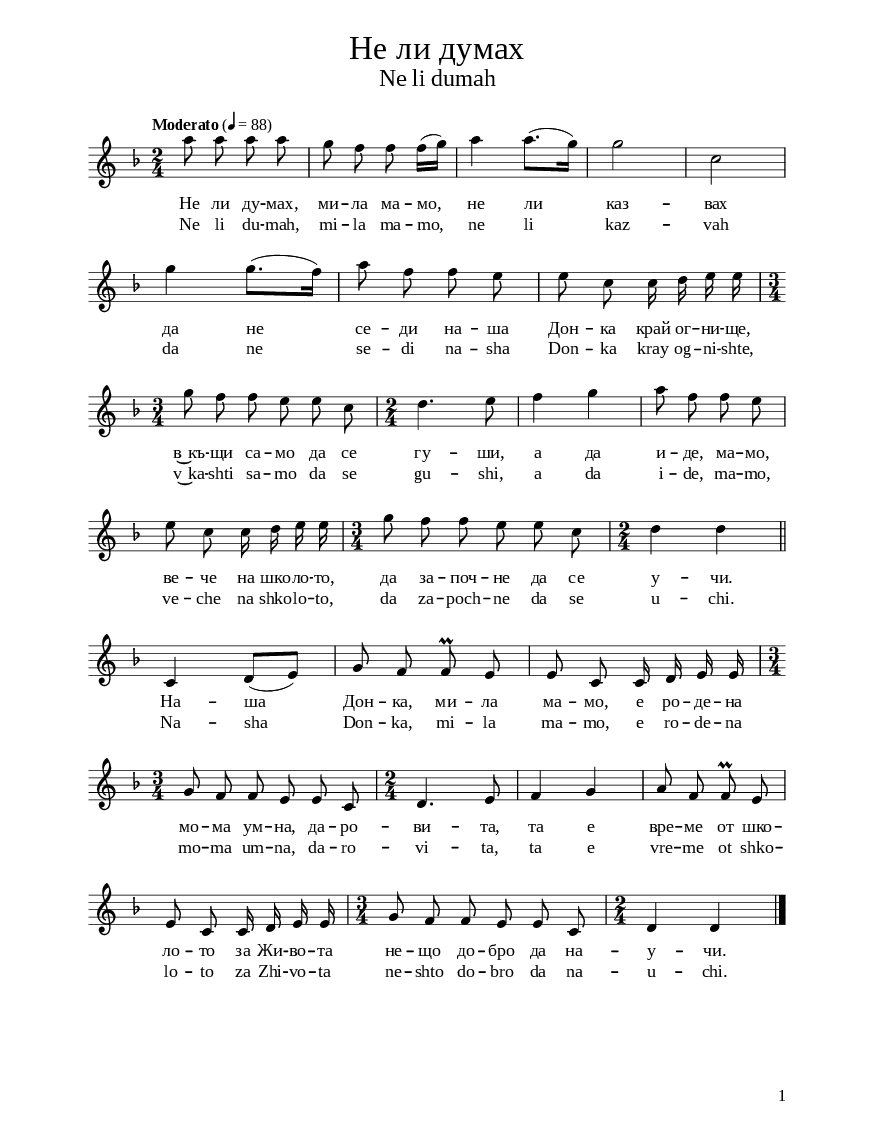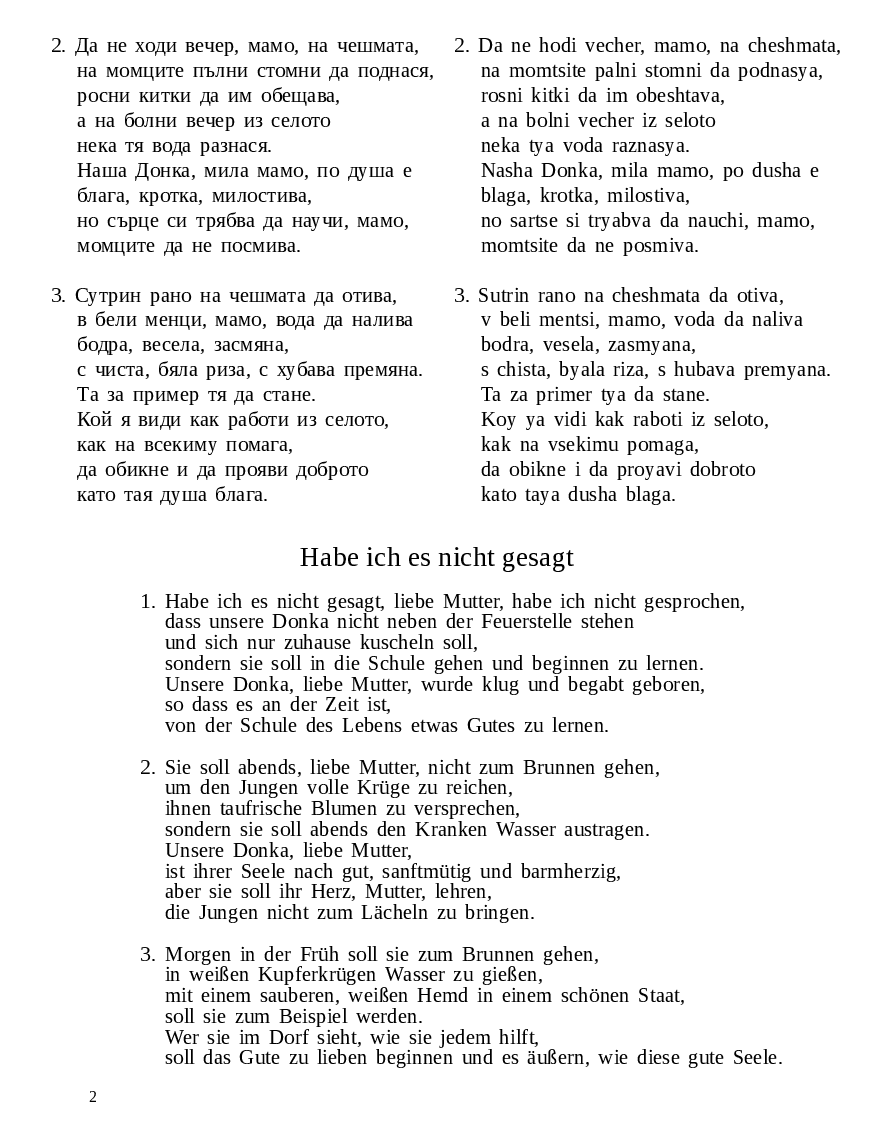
\version "2.24.0"

% include paper part and global functions
\include "include/globals.ily"

\bookpart {
  \include "include/bookpart-paper.ily"
  \score {
    \include "include/score-layout.ily"

    \new Voice \absolute {
      \clef treble
      \key f \major
      \time 2/4
      \tempoFunc "Moderato" 4 "88"
      \autoBeamOff

      a''8 a''8 a''8 a''8 | % 2
      g''8 f''8 f''8 f''16 [ ( g''16 ) ] | % 3
      a''4 a''8. [( g''16 )] | % 4
      g''2 | % 5
      c''2 \break | % 6
      g''4 g''8. [( f''16 )] | % 7
      a''8 f''8 f''8 e''8 | % 8
      e''8 c''8 c''16 d''16 e''16 e''16 \break | % 9
      \time 3/4  g''8 f''8 f''8 e''8 e''8 c''8 |
      \time 2/4  d''4. e''8 | % 11
      f''4 g''4 | % 12
      a''8 f''8 f''8 e''8 \break | % 13
      e''8 c''8 c''16 d''16 e''16 e''16 | % 14
      \time 3/4  g''8 f''8 f''8 e''8 e''8 c''8 | % 15
      \time 2/4  d''4 d''4 \bar "||"
      \break | % 16
      c'4 d'8 [( e'8 )] | % 17
      g'8 f'8 f'8\prall e'8 | % 18
      e'8 c'8 c'16 d'16 e'16 e'16 \break | % 19
      \time 3/4  g'8 f'8 f'8 e'8 e'8 c'8 |
      \time 2/4  d'4. e'8 | % 21
      f'4 g'4 | % 22
      a'8 f'8 f'8\prall e'8 \break | % 23
      e'8 c'8 c'16 d'16 e'16 e'16 | % 24
      \time 3/4  g'8 f'8 f'8 e'8 e'8 c'8 | % 25
      \time 2/4  d'4 d'4 \bar "|."
    }

    \addlyrics {
      Не ли ду
      -- мах, ми -- ла ма -- мо, не ли каз -- вах да
      не се -- ди на -- ша Дон -- ка край ог -- ни --
      ще, в~къ -- щи са -- мо да се гу -- ши, а да
      и -- де, ма -- мо, ве -- че на шко -- ло -- то,
      да за -- поч -- не да се у -- чи. На -- ша Дон
      -- ка, ми -- ла ма -- мо, е ро -- де -- на мо --
      ма ум -- на, да -- ро -- ви -- та, та е вре --
      ме от шко -- ло -- то за Жи -- во -- та не --
      що до -- бро да на -- у -- чи.
    }
    \addlyrics {
      Ne li du
      -- mah, mi -- la ma -- mo, ne li kaz -- vah da
      ne se -- di na -- sha Don -- ka kray og -- ni --
      shte, v~ka -- shti sa -- mo da se gu -- shi, a da
      i -- de, ma -- mo, ve -- che na shko -- lo -- to,
      da za -- poch -- ne da se u -- chi. Na -- sha Don
      -- ka, mi -- la ma -- mo, e ro -- de -- na mo --
      ma um -- na, da -- ro -- vi -- ta, ta e vre --
      me ot shko -- lo -- to za Zhi -- vo -- ta ne --
      shto do -- bro da na -- u -- chi.}

      \header {
        title = \titleFunc "Не ли думах" "Ne li dumah"
      }

      \midi{}

    } % score

    \pageBreak

    \markup \fontsize #bgCoupletFontSize {
      \hspace #-6
      \override #`(baseline-skip . ,bgCoupletBaselineSkip)
      \column {

        \line {   "   " 2. Да не ходи вечер, мамо, на чешмата,}

        \line {   "        " на момците пълни стомни да поднася,}

        \line {   "        " росни китки да им обещава,}

        \line {   "        " а на болни вечер из селото} 

        \line {   "        " нека тя вода разнася.}

        \line {   "        " Наша Донка, мила мамо, по душа е}

        \line {   "        " блага, кротка, милостива,}

        \line {   "        " но сърце си трябва да научи, мамо,}

        \line {   "        " момците да не посмива.}

        \line {   "        " }

        \line {   "   " 3. Сутрин рано на чешмата да отива,}

        \line {   "        " в бели менци, мамо, вода да налива}

        \line {   "        " бодра, весела, засмяна,}

        \line {   "        " с чиста, бяла риза, с хубава премяна.}

        \line {   "        " Та за пример тя да стане.}

        \line {   "        " Кой я види как работи из селото,}

        \line {   "        " как на всекиму помага,}

        \line {   "        " да обикне и да прояви доброто}

        \line {   "        " като тая душа блага.}
      }

      \hspace #-1
      \override #`(baseline-skip . ,bgCoupletBaselineSkip)
      \column {
        \line {   "   " 2. Da ne hodi vecher, mamo, na cheshmata,}

        \line {   "        " na momtsite palni stomni da podnasya,}

        \line {   "        " rosni kitki da im obeshtava,}

        \line {   "        " a na bolni vecher iz seloto}

        \line {   "        " neka tya voda raznasya.}

        \line {   "        " Nasha Donka, mila mamo, po dusha e}

        \line {   "        " blaga, krotka, milostiva,}

        \line {   "        " no sartse si tryabva da nauchi, mamo,}

        \line {   "        " momtsite da ne posmiva.}

        \line {   "        " }

        \line {   "   " 3. Sutrin rano na cheshmata da otiva,}

        \line {   "        " v beli mentsi, mamo, voda da naliva}

        \line {   "        " bodra, vesela, zasmyana,}

        \line {   "        " s chista, byala riza, s hubava premyana.}

        \line {   "        " Ta za primer tya da stane.}

        \line {   "        " Koy ya vidi kak raboti iz seloto,}

        \line {   "        " kak na vsekimu pomaga,}

        \line {   "        " da obikne i da proyavi dobroto}

        \line {   "        " kato taya dusha blaga.}
      } %column
    } % markup

   \markup \empty-two
   
   
   

    % include foreign translation(s) of the song
    \version "2.24.0"

\markup \fill-line { \fontsize #deTitleFontSize "Habe ich es nicht gesagt" }
\markup \null
\markup \null
\markup \fontsize #deCoupletFontSize {
  \hspace #5
  \override #`(baseline-skip . ,deCoupletBaselineSkip)

  \column {
  

    \line {  1. Habe ich es nicht gesagt, liebe Mutter, habe ich nicht gesprochen,}


    \line  {   "   " dass unsere Donka nicht neben der Feuerstelle stehen}

      \line  {   "   " und sich nur zuhause kuscheln soll,}

  \line  {   "   " sondern sie soll in die Schule gehen und beginnen zu lernen. }

     \line  {   "   " Unsere Donka, liebe Mutter, wurde klug und begabt geboren,}

      \line  {   "   " so dass es an der Zeit ist, }
                 
              \line  {   "   "    von der Schule des Lebens etwas Gutes zu lernen.}



    \line { " " }
    \line { 2. Sie soll abends, liebe Mutter, nicht zum Brunnen gehen,}

      \line  {   "   " um den Jungen volle Krüge zu reichen,}

    \line  {   "   " ihnen taufrische Blumen zu versprechen,}

     \line  {   "   " sondern sie soll abends den Kranken Wasser austragen.}

   \line  {   "   " Unsere Donka, liebe Mutter,}

    \line  {   "   " ist ihrer Seele nach gut, sanftmütig und barmherzig,}

     \line  {   "   " aber sie soll ihr Herz, Mutter, lehren,}

    \line  {   "   " die Jungen nicht zum Lächeln zu bringen.}
    \line { " " }

    \line { 3. Morgen in der Früh soll sie zum Brunnen gehen,}

     \line  {   "   " in weißen Kupferkrügen Wasser zu gießen,}

    \line  {   "   " mit einem sauberen, weißen Hemd in einem schönen Staat,}

     \line  {   "   " soll sie zum Beispiel werden.}

  \line  {   "   " Wer sie im Dorf sieht, wie sie jedem hilft,}

     \line  {   "   " soll das Gute zu lieben beginnen  und es äußern, wie diese gute Seele.}

 




  }
}


  } % bookpart
